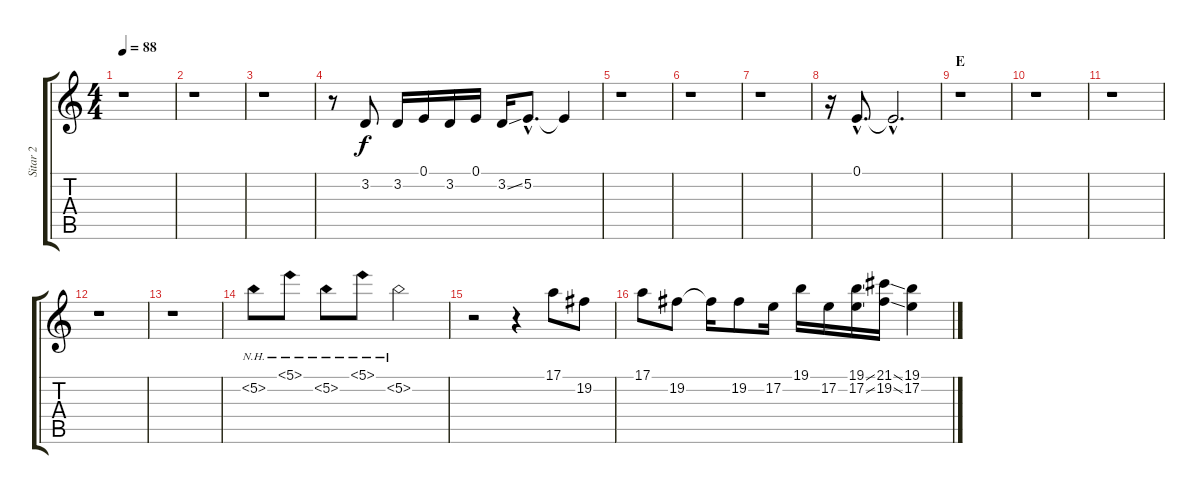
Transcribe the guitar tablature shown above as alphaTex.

\track ("Sitar 2" "Sitar 2") {instrument sitar}
\staff {score tabs}
\tuning (E4 B3 G3 D3 A2 E2) {hide}
\ts (4 4)
\tempo 88
\clef g2
\ks c
r.1{dy f} |
r.1 |
r.1 |
r.8 3.2.8 3.2.16 0.1.16 3.2.16 0.1.16 3.2{ss}.16 5.2{hac}.8{d} 5.2{t}.4 |
r.1 |
r.1 |
r.1 |
r.16 0.1{hac}.8{d} 0.1{hac t}.2{d} |
\section ("" "E")
r.1 |
r.1 |
r.1 |
r.1 |
r.1 |
5.2{nh}.8 5.1{nh}.8 5.2{nh}.8 5.1{nh}.8 5.2{nh}.2 |
r.2 r.4 17.1.8 19.2.8 |
17.1.8 19.2.8 19.2{t}.16 19.2.8 17.2.16 19.1.16 17.2.16 (19.1{ss} 17.2{ss}).16 (21.1{ss} 19.2{ss}).16 (19.1 17.2).4
